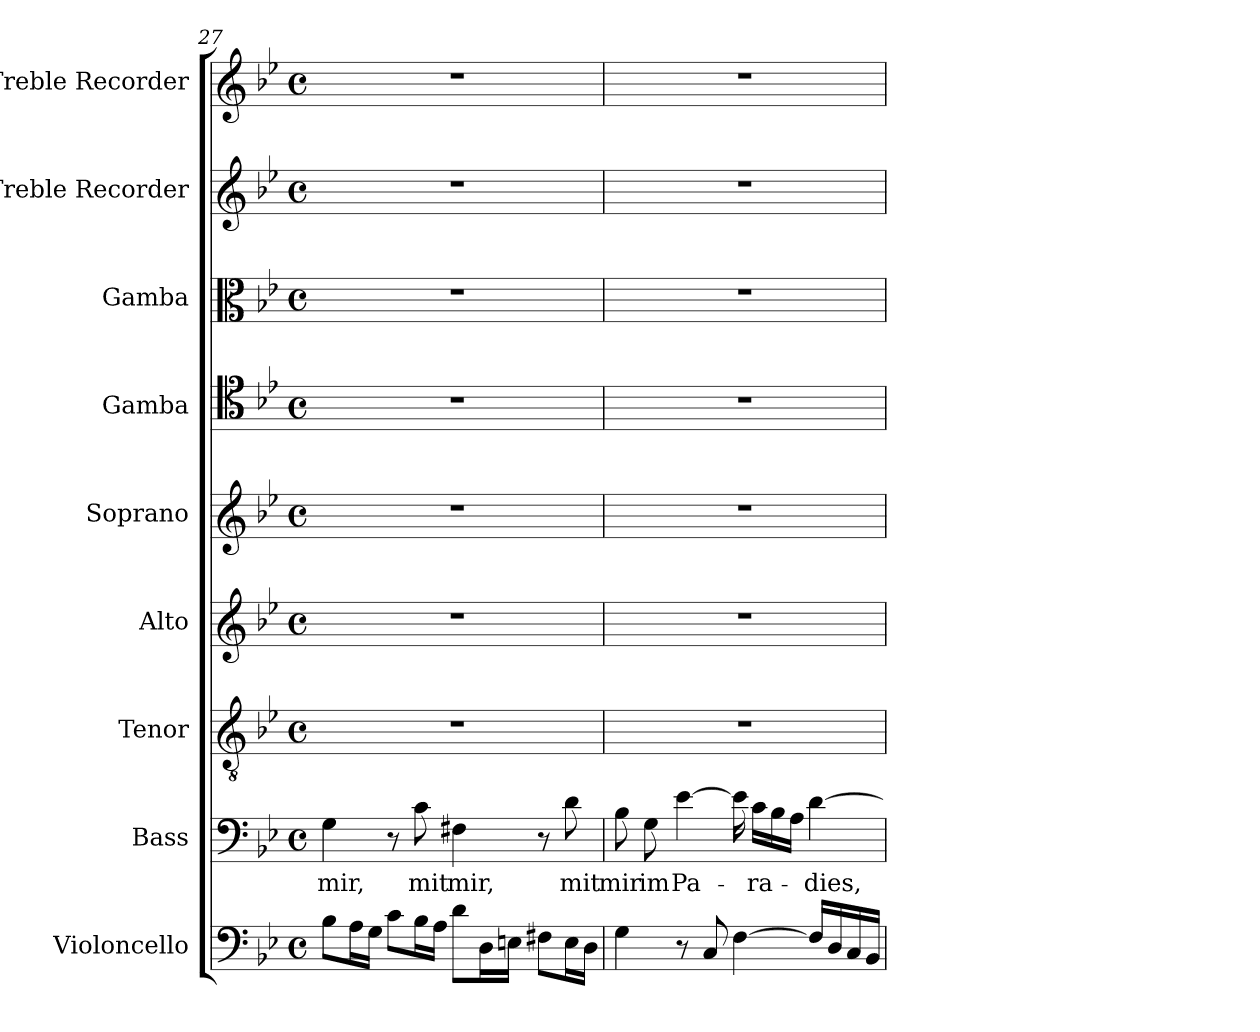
**kern	**kern	**text	**kern	**kern	**kern	**kern	**kern	**kern	**kern
*part9	*part8	*part8	*part7	*part6	*part5	*part4	*part3	*part2	*part1
*staff9	*staff8	*staff8	*staff7	*staff6	*staff5	*staff4	*staff3	*staff2	*staff1
*I"Violoncello	*I"Bass	*	*I"Tenor	*I"Alto	*I"Soprano	*I"Gamba	*I"Gamba	*I"Treble Recorder	*I"Treble Recorder
*	*	*	*I'T.	*	*I'S.	*	*	*I'Tr. Rec.	*I'Tr. Rec.
*clefF4	*clefF4	*	*clefGv2	*clefG2	*clefG2	*clefC4	*clefC3	*clefG2	*clefG2
*	*	*	*ITrd7c12	*	*	*	*	*	*
*k[b-e-]	*k[b-e-]	*	*k[b-e-]	*k[b-e-]	*k[b-e-]	*k[b-e-]	*k[b-e-]	*k[b-e-]	*k[b-e-]
*B-:	*B-:	*	*B-:	*B-:	*B-:	*B-:	*B-:	*B-:	*B-:
*M4/4	*M4/4	*	*M4/4	*M4/4	*M4/4	*M4/4	*M4/4	*M4/4	*M4/4
*met(c)	*met(c)	*	*met(c)	*met(c)	*met(c)	*met(c)	*met(c)	*met(c)	*met(c)
=27	=27	=27	=27	=27	=27	=27	=27	=27	=27
!	!	!LO:LY:b:color=#000000	!	!	!	!	!	!	!
8B-i\L	4Gi\	mir,	1r	1r	1r	1r	1r	1r	1r
16Ai\L	.	.	.	.	.	.	.	.	.
16Gi\JJ	.	.	.	.	.	.	.	.	.
8ci\L	8r	.	.	.	.	.	.	.	.
!	!	!LO:LY:b:color=#000000	!	!	!	!	!	!	!
16B-i\L	8ci\	mit	.	.	.	.	.	.	.
16Ai\JJ	.	.	.	.	.	.	.	.	.
!	!	!LO:LY:b:color=#000000	!	!	!	!	!	!	!
8di\L	4F#Xi\	mir,	.	.	.	.	.	.	.
16Di\L	.	.	.	.	.	.	.	.	.
16Eni\JJ	.	.	.	.	.	.	.	.	.
8F#Xi\L	8r	.	.	.	.	.	.	.	.
!	!	!LO:LY:b:color=#000000	!	!	!	!	!	!	!
16Ei\L	8di\	mit	.	.	.	.	.	.	.
16Di\JJ	.	.	.	.	.	.	.	.	.
=28	=28	=28	=28	=28	=28	=28	=28	=28	=28
!	!	!LO:LY:b:color=#000000	!	!	!	!	!	!	!
4Gi\	8B-i\	mir	1r	1r	1r	1r	1r	1r	1r
!	!	!LO:LY:b:color=#000000	!	!	!	!	!	!	!
.	8Gi\	im	.	.	.	.	.	.	.
!	!	!LO:LY:b:color=#000000	!	!	!	!	!	!	!
8r	[4e-i\	Pa-	.	.	.	.	.	.	.
8Ci/	.	.	.	.	.	.	.	.	.
[4Fi\	16e-i\]	.	.	.	.	.	.	.	.
!	!	!LO:LY:b:color=#000000	!	!	!	!	!	!	!
.	16ci\LL	-ra-	.	.	.	.	.	.	.
.	16B-i\	.	.	.	.	.	.	.	.
.	16Ai\JJ	.	.	.	.	.	.	.	.
!	!	!LO:LY:b:color=#000000	!	!	!	!	!	!	!
16Fi/LL]	[4di\	-dies,	.	.	.	.	.	.	.
16Di/	.	.	.	.	.	.	.	.	.
16Ci/	.	.	.	.	.	.	.	.	.
16BB-i/JJ	.	.	.	.	.	.	.	.	.
=	=	=	=	=	=	=	=	=	=
*-	*-	*-	*-	*-	*-	*-	*-	*-	*-
